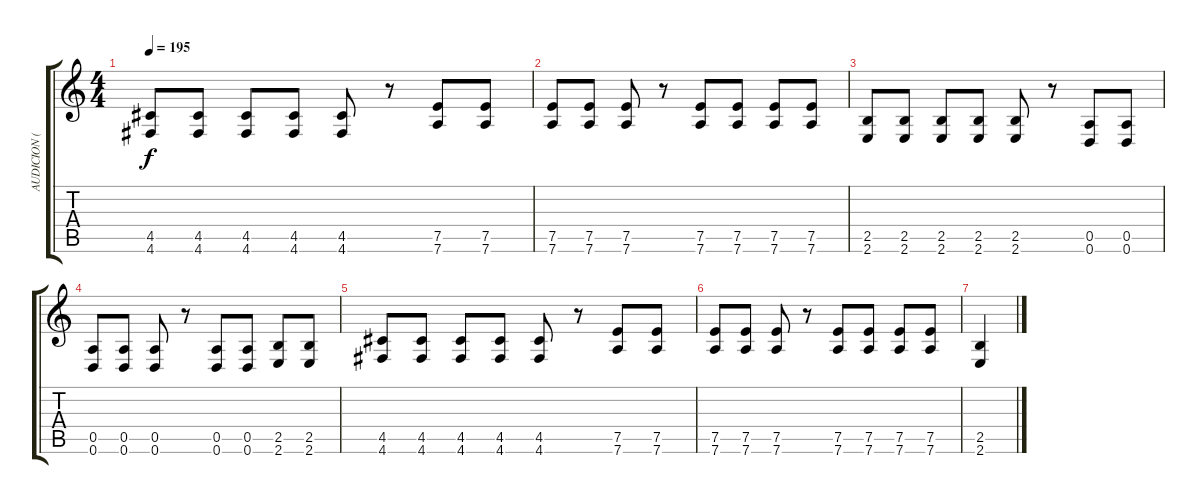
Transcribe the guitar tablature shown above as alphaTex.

\track ("AUDICION (GUITARRA)" "AUDICION (") {instrument distortionguitar}
\staff {score tabs}
\tuning (E4 B3 G3 D3 A2 D2) {hide}
\ts (4 4)
\tempo 195
\clef g2
\ks c
(4.5 4.6).8{dy f} (4.5 4.6).8 (4.5 4.6).8 (4.5 4.6).8 (4.5 4.6).8 r.8 (7.5 7.6).8 (7.5 7.6).8 |
(7.5 7.6).8 (7.5 7.6).8 (7.5 7.6).8 r.8 (7.5 7.6).8 (7.5 7.6).8 (7.5 7.6).8 (7.5 7.6).8 |
(2.5 2.6).8 (2.5 2.6).8 (2.5 2.6).8 (2.5 2.6).8 (2.5 2.6).8 r.8 (0.5 0.6).8 (0.5 0.6).8 |
(0.5 0.6).8 (0.5 0.6).8 (0.5 0.6).8 r.8 (0.5 0.6).8 (0.5 0.6).8 (2.5 2.6).8 (2.5 2.6).8 |
(4.5 4.6).8 (4.5 4.6).8 (4.5 4.6).8 (4.5 4.6).8 (4.5 4.6).8 r.8 (7.5 7.6).8 (7.5 7.6).8 |
(7.5 7.6).8 (7.5 7.6).8 (7.5 7.6).8 r.8 (7.5 7.6).8 (7.5 7.6).8 (7.5 7.6).8 (7.5 7.6).8 |
(2.5 2.6).4
